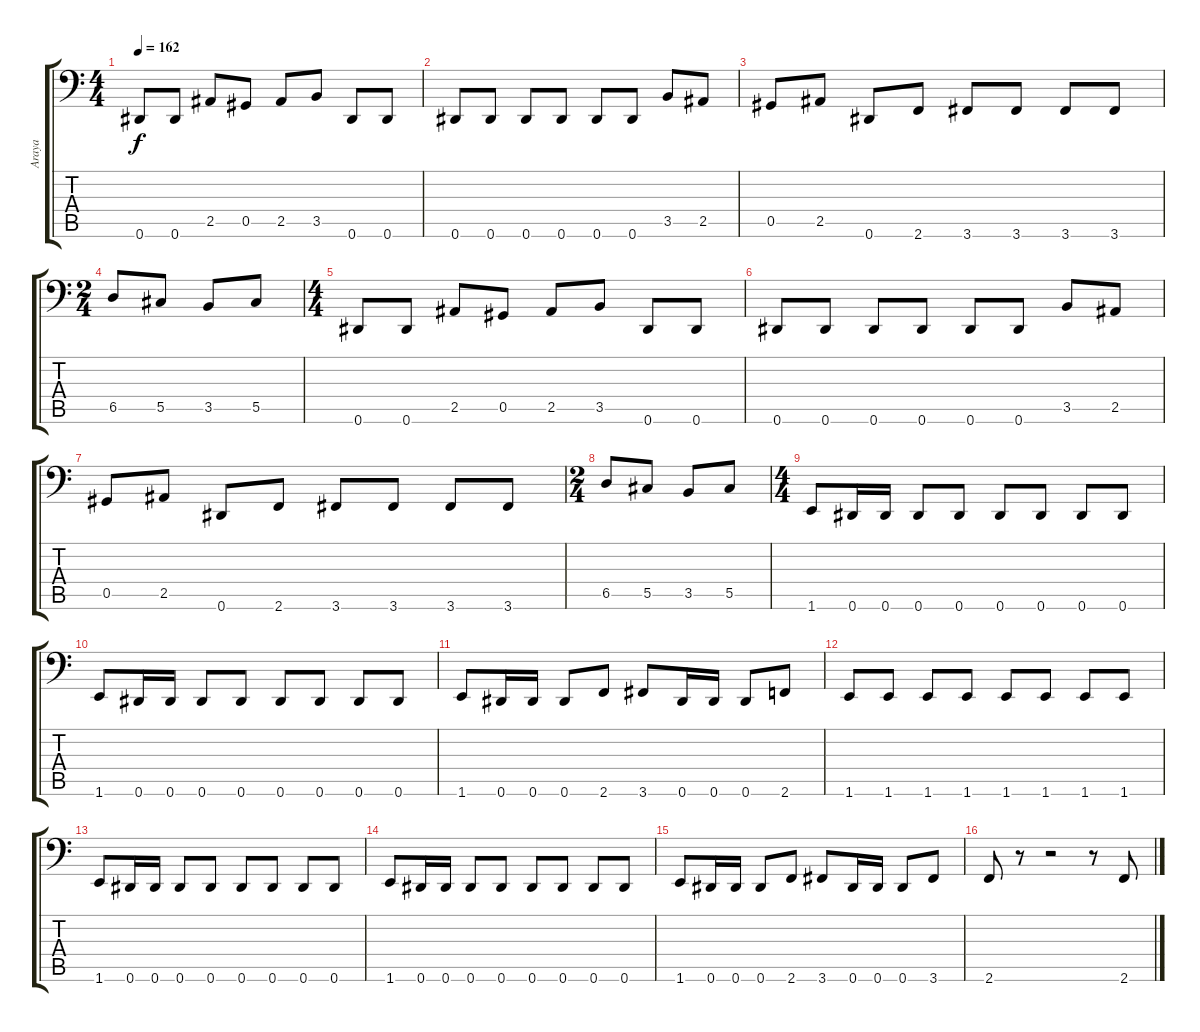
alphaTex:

\track ("Araya" "Araya") {instrument electricbasspick}
\staff {score tabs}
\tuning (Eb3 Bb2 Gb2 Db2 Ab1 Eb1) {hide}
\ts (4 4)
\tempo 162
\clef f4
\ks c
0.6.8{dy f} 0.6.8 2.5.8 0.5.8 2.5.8 3.5.8 0.6.8 0.6.8 |
0.6.8 0.6.8 0.6.8 0.6.8 0.6.8 0.6.8 3.5.8 2.5.8 |
0.5.8 2.5.8 0.6.8 2.6.8 3.6.8 3.6.8 3.6.8 3.6.8 |
\ts (2 4)
6.5.8 5.5.8 3.5.8 5.5.8 |
\ts (4 4)
0.6.8 0.6.8 2.5.8 0.5.8 2.5.8 3.5.8 0.6.8 0.6.8 |
0.6.8 0.6.8 0.6.8 0.6.8 0.6.8 0.6.8 3.5.8 2.5.8 |
0.5.8 2.5.8 0.6.8 2.6.8 3.6.8 3.6.8 3.6.8 3.6.8 |
\ts (2 4)
6.5.8 5.5.8 3.5.8 5.5.8 |
\ts (4 4)
1.6.8 0.6.16 0.6.16 0.6.8 0.6.8 0.6.8 0.6.8 0.6.8 0.6.8 |
1.6.8 0.6.16 0.6.16 0.6.8 0.6.8 0.6.8 0.6.8 0.6.8 0.6.8 |
1.6.8 0.6.16 0.6.16 0.6.8 2.6.8 3.6.8 0.6.16 0.6.16 0.6.8 2.6.8 |
1.6.8 1.6.8 1.6.8 1.6.8 1.6.8 1.6.8 1.6.8 1.6.8 |
1.6.8 0.6.16 0.6.16 0.6.8 0.6.8 0.6.8 0.6.8 0.6.8 0.6.8 |
1.6.8 0.6.16 0.6.16 0.6.8 0.6.8 0.6.8 0.6.8 0.6.8 0.6.8 |
1.6.8 0.6.16 0.6.16 0.6.8 2.6.8 3.6.8 0.6.16 0.6.16 0.6.8 3.6.8 |
2.6.8 r.8 r.2 r.8 2.6.8
